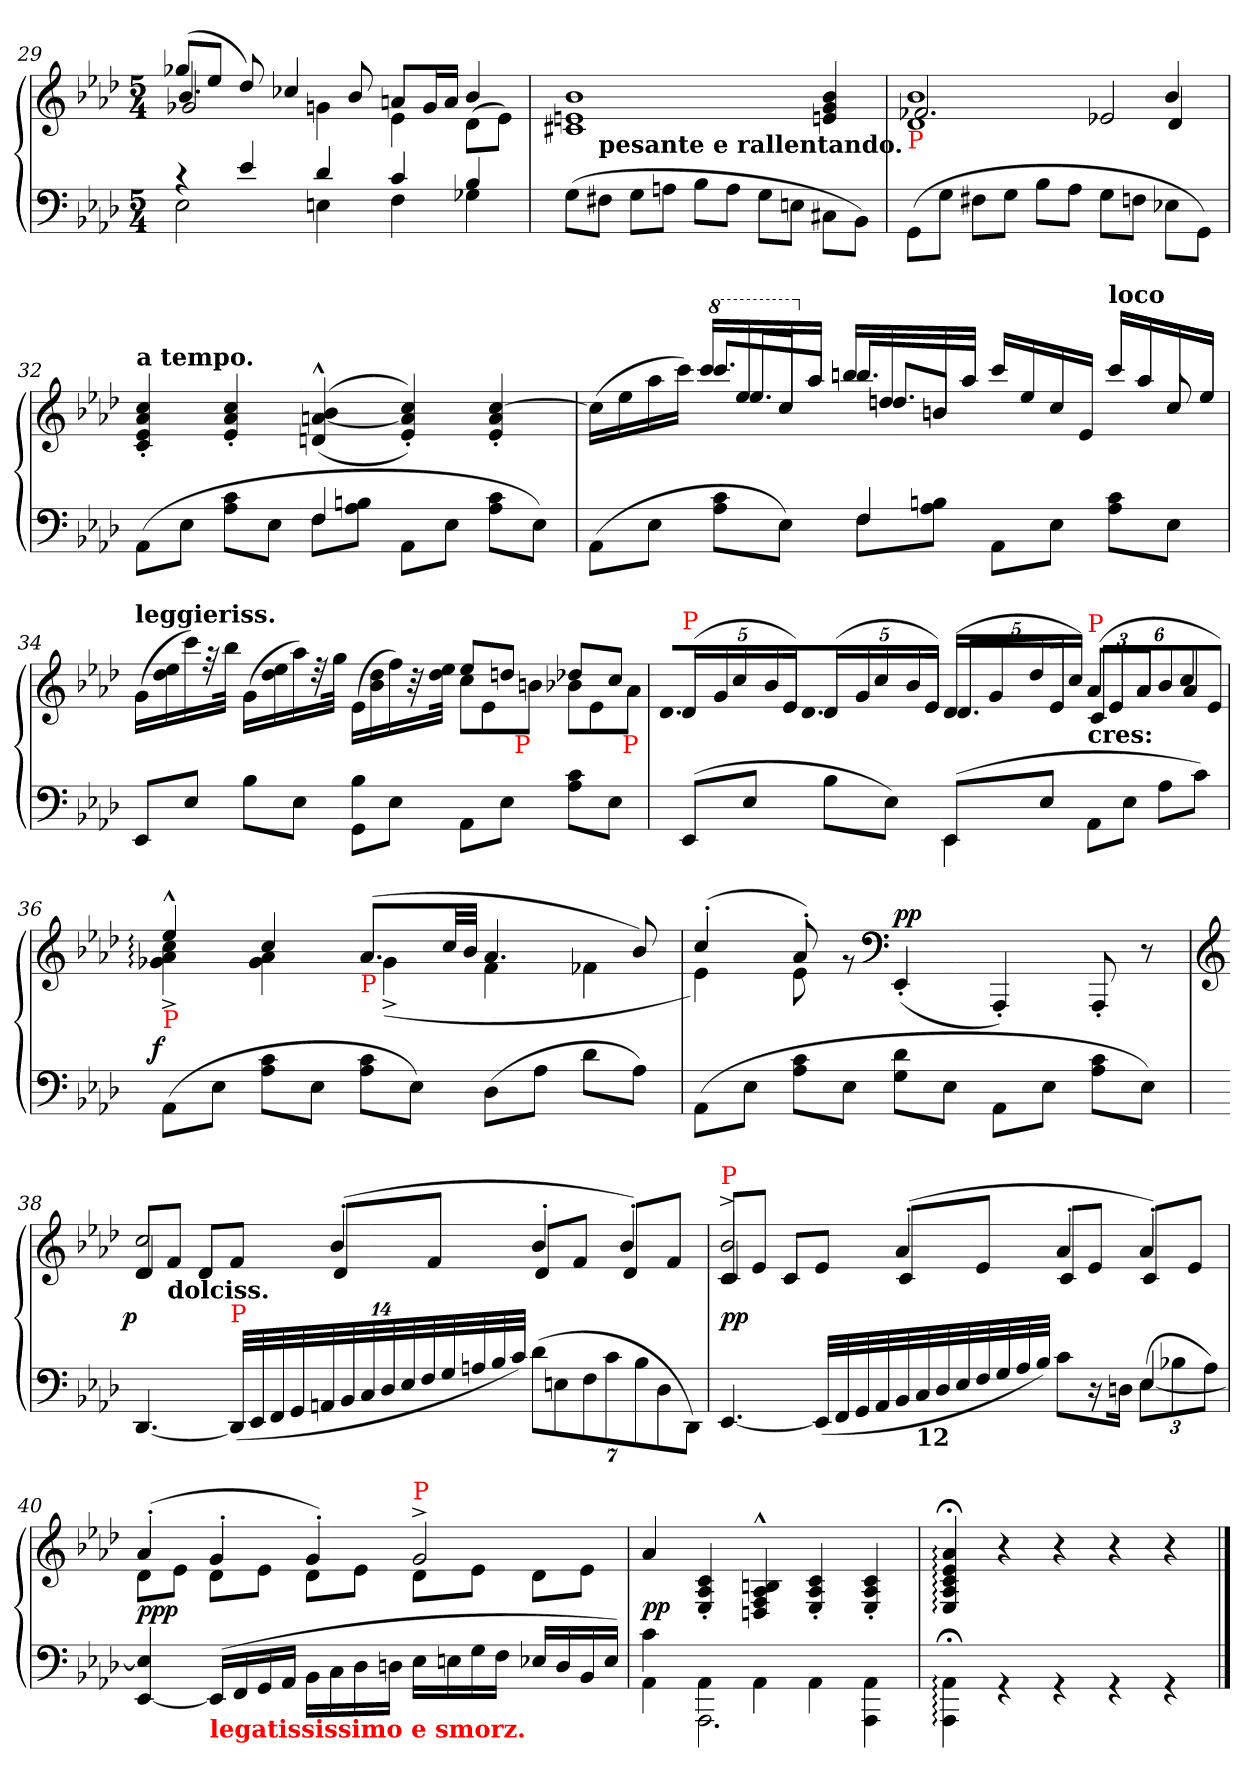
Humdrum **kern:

**kern	**kern	**dynam
*part1	*part1	*part1
*staff2	*staff1	*staff1/2
*clefF4	*clefG2	*
*k[b-e-a-d-]	*k[b-e-a-d-]	*
*A-:	*A-:	*
*M5/4	*M5/4	*
=29	=29	=29
*^	*^	*
*	*	*	*^	*
4rc	2E-	(>8gg-XL	4.b-/	2g-X	.
.	.	8ee-J	.	.	.
4e-	.	8dd-)	.	.	.
.	.	4cc-X	8ryy	.	.
4d-	4En	.	2.ryy	4gn\	.
.	.	8b-	.	.	.
4c	4F	8anL	.	4e-\	.
.	.	16gL	.	.	.
.	.	16aJJ	.	.	.
4B-	4G-X	4b-	.	(>8d-\L	.
.	.	.	.	8e-\J)	.
*v	*v	*	*	*	*
*	*	*v	*v	*
=30	=30	=30	=30
(>8GL	1b- 1en 1c#X	8ryy	.
!	!	!LO:TX:b:B:t=pesante e rallentando.	!
8F#XJ	.	1ryy	.
8GL	.	.	.
8AnJ	.	.	.
8B-L	.	.	.
8AJ	.	.	.
8GL	.	.	.
8EnJ	.	.	.
8C#X\L	4b- 4g 4en	.	.
8BB-J)	.	8ryy	.
=31	=31	=31	=31
*	*	*^	*
!	!LO:TX:b:color=red:t=P	!	!	!
(>8GG\L	1b-	2.f-X/	1d-	.
8GJ	.	.	.	.
8F#XL	.	.	.	.
8GJ	.	.	.	.
8B-L	.	.	.	.
8A-J	.	.	.	.
8GL	.	2e-X/	.	.
8FnJ	.	.	.	.
8E-X\L	4b-	.	4d-	.
8GGJ)	.	.	.	.
*	*v	*v	*v	*
=32	=32	=32
*^	*	*
!	!	!LO:TX:a:B:t=a tempo.	!
2ryy	(>8AA-\L	4cc'< 4a-'< 4e-'< 4c'<	.
.	8E-J	.	.
.	8c 8A-L	4cc'< 4a-'< 4e-'<	.
.	8E-J	.	.
4F	8FL	(<(>4b-^^> [4an^^> 4dn^^>	.
.	8Bn 8A-J	.	.
2ryy	8AA-\L	4cc'< 4a]'< 4e-'<))	.
.	8E-J	.	.
.	8c 8A-L	[4cc'< 4a'< 4e-'<	.
.	8E-J)	.	.
=33	=33	=33	=33
*	*	*^	*
*	*	*	*^	*
2ryy	(>8AA-\L	4ryy	4ryy	(>16ccLL]	.
.	.	.	.	16ee-	.
.	8E-J	.	.	16aa-	.
.	.	.	.	16cccJJ)	.
*	*	*8va	*	*	*
.	8c 8A-L	8.ccccL	16ryy	16ccccLL	.
!	!	!	!LO:N:vis=8.	!	!
.	.	.	16eee-/L	16eee-	.
!	!	!	!LO:N:vis=8	!	!
.	8E-J)	.	16cccJ	16ccc	.
*	*	*X8va	*	*	*
!	!	!LO:N:vis=8	!	!	!
.	.	16aa-J	8ryy	16aa-JJ	.
4F	8FL	8.bbnL	.	16bbnLL	.
!	!	!	!LO:N:vis=8.	!	!
.	.	.	16ddn/L	16ddn	.
!	!	!	!LO:N:vis=8	!	!
.	8Bn 8A-J	.	16bnJ	16bn	.
.	.	8aa-J	4ryy	16aa-JJ	.
2ryy	8AA-\L	.	.	16cccLL	.
.	.	8.ryy	.	16ee-	.
.	8E-J	.	.	16cc	.
.	.	.	8.ryy	16e-JJ	.
!	!	!LO:TX:a:B:t=loco	!	!	!
.	8c 8A-L	16cccKL	.	16cccLL	.
.	.	8aa-	.	16aa-	.
.	8E-J	.	8cc/	16cc	.
.	.	16ee-Jk	.	16ee-JJ	.
=34	=34	=34	=34	=34	=34
!	!	!LO:TX:a:B:t=leggieriss.	!	!	!
*	*	*	*v	*v	*
8EE-L	2ryy	(>16gLL	2.ryy	.
.	.	16ee- 16dd-	.	.
8E-J	.	16ccc)	.	.
.	.	32rff	.	.
.	.	32bb-JJk	.	.
8B-L	.	(>16gLL	.	.
.	.	16ee- 16dd-	.	.
8E-J	.	16aa-)	.	.
.	.	32rdd	.	.
.	.	32ggJJk	.	.
4B-\	8GGL	(>16e-LL	.	.
.	.	16dd- 16b-	.	.
.	8E-J	16ff)	.	.
.	.	32r	.	.
.	.	32ee- 32dd-JJk	.	.
*	*	*	*Xtuplet	*
4ryy	8AA-\L	8ee-L	12ccL	.
.	.	.	12e-	.
.	8E-J	8ddnJ	.	.
!	!	!	!LO:TX:b:color=red:t=P	!
.	.	.	12bnJ	.
8c 8A-L	4ryy	8dd-XL	12b-XL	.
.	.	.	12e-	.
8E-J	.	8ccJ	.	.
!	!	!	!LO:TX:b:color=red:t=P	!
.	.	.	12a-J	.
*	*	*v	*v	*
=35	=35	=35	=35
*	*	*tuplet	*
*	*	*^	*
*	*	*Xbrackettup	*Xtuplet	*
*	*	*	*^	*
!	!	!LO:TX:a:color=red:t=P	!	!	!
!	!	!	!	!LO:N:vis=4.	!
(>8EE-L	2ryy	(>20d-LL	20ryy	5d-	.
!	!	!	!LO:N:vis=4	!	!
.	.	20g	20g	.	.
.	.	20cc	20ryy	.	.
8E-J	.	.	.	.	.
!	!	!	!LO:N:vis=8	!	!
.	.	20b-	20b-	.	.
.	.	20e-JJ)	10ryy	20e-JJ	.
*	*	*tuplet	*	*Xtuplet	*
!	!	!	!	!LO:N:vis=4.	!
8B-L	.	(>20d-LL	.	5d-	.
!	!	!	!LO:N:vis=4	!	!
.	.	20g	20g	.	.
.	.	20cc	20ryy	.	.
8E-J)	.	.	.	.	.
!	!	!	!LO:N:vis=8	!	!
.	.	20b-	20b-	.	.
.	.	20e-JJ)	10ryy	20e-JJ	.
*	*	*tuplet	*	*Xtuplet	*
(>8EE-L	4EE-	(>20d-LL	.	10.d-L	.
!	!	!	!LO:N:vis=4	!	!
.	.	20g	20g	.	.
!	!	!	!LO:N:vis=4.	!	!
.	.	20dd-	20dd-	.	.
8E-J	.	.	.	.	.
.	.	20e-	20ryy	20e-Jk	.
.	.	20ccJJ)	20ccJJ	20ryy	.
*	*	*	*	*tuplet	*
!	!	!LO:TX:a:color=red:t=P	!	!	!
!	!	!LO:TX:c:B:t=cres&colon;	!	!	!
8AA-\L	2ryy	(>12a-L	2ryy	12cL	.
.	.	12e-	.	12e-	.
8E-J	.	.	.	.	.
.	.	12a-J	.	12a-	.
*	*	*Xtuplet	*	*	*
8A-L	.	12ryy	.	12b-	.
.	.	6cc	.	12a-	.
8cJ)	.	.	.	.	.
.	.	.	.	12e-J)	.
*v	*v	*	*	*	*
=36	=36	=36	=36	=36
!	!LO:TX:b:color=red:t=P	!	!	!
!	!	!	!	!LO:DY:rj
*	*	*v	*v	*
(>8AA-\L	4ee-:^^>	4cc:^< 4a-:^< 4g-X:^<	f
8E-J	.	.	.
8c 8A-L	4cc	4a- 4g-	.
8E-J	.	.	.
!	!LO:TX:b:color=red:t=P	!	!
8c 8A-L	(>8.a-L	(<4g-^	.
8E-J)	.	.	.
.	32ccLL	.	.
.	32b-JJJ	.	.
(>8D-L	4.a-	4f	.
8A-J	.	.	.
8d-L	.	4f-X	.
8A-J)	8b-)	.	.
=37	=37	=37	=37
(>8AA-\L	(>4cc'>	4e-)	.
8E-J	.	.	.
8c 8A-L	8a-'>)	8e-	.
8E-J	8ryy	8rg	.
*	*clefF4	*	*
!	!	!	!LO:DY:a
8d- 8GL	(<4EE-'<	2.ryy	pp
8E-J	.	.	.
8AA-\L	4AAA-'<)	.	.
8E-J	.	.	.
8c 8A-L	8AAA-'<	.	.
8E-J)	8r	.	.
*	*v	*v	*
=38	=38	=38
*	*clefG2	*
*	*^	*
*	*	*^	*
!	!	!	!	!LO:DY:rj
[4.DD-	2cc	4d-/	8d-L	p
!	!	!	!LO:TX:b:B:t=dolciss.	!
.	.	.	8fJ	.
.	.	4d-/	8d-L	.
*Xbrackettup	*	*	*	*
!LO:TX:a:color=red:t=P	!	!	!	!
(<112%3DD-LLLL]	.	.	8fJ	.
112%3EE-	.	.	.	.
112%3FF	.	.	.	.
112%3GG	.	.	.	.
112%3AAn	.	.	.	.
.	(>4b-'>	2.ryy	8d-L	.
112%3BB-	.	.	.	.
112%3C	.	.	.	.
112%3D-	.	.	.	.
112%3E-	.	.	.	.
112%3F	.	.	.	.
.	.	.	8fJ	.
112%3G	.	.	.	.
112%3An	.	.	.	.
112%3B-	.	.	.	.
112%3cJJJJ)	.	.	.	.
(>14d-\L	4b-'>	.	8d-L	.
14En\	.	.	.	.
.	.	.	8fJ	.
14F\	.	.	.	.
14c\	.	.	.	.
.	4b-'>)	.	8d-L	.
14B-\	.	.	.	.
14D-\	.	.	.	.
.	.	.	8fJ	.
14DD-/J)	.	.	.	.
=39	=39	=39	=39	=39
*^	*	*	*	*
!	!	!LO:TX:a:color=red:t=P	!	!	!
[4.EE-	1ryy	2b-^>	4c/	8cL	pp
.	.	.	.	8e-J	.
.	.	.	4c/	8cL	.
(<32EE-LLL]	.	.	.	8e-J	.
32FF	.	.	.	.	.
32GG	.	.	.	.	.
32AA-	.	.	.	.	.
32BB-	.	(>4a-'>	2.ryy	8cL	.
!LO:TX:b:B:t=12	!	!	!	!	!
32C	.	.	.	.	.
32D-	.	.	.	.	.
32E-	.	.	.	.	.
32F	.	.	.	8e-J	.
32G	.	.	.	.	.
32A-	.	.	.	.	.
32B-JJJ)	.	.	.	.	.
8cL	.	4a-'>	.	8cL	.
16r	.	.	.	8e-J	.
16DnJk	.	.	.	.	.
(>12E-\L	[4E-/	4a-'>)	.	8cL	.
12B-X	.	.	.	.	.
.	.	.	.	8e-J	.
12A-J)	.	.	.	.	.
*v	*v	*	*	*	*
*	*	*v	*v	*
=40	=40	=40	=40
4E-] [4EE-	(>4a-'>	8d-L	ppp
.	.	8e-J	.
!LO:TX:b:B:color=red:t=legatississimo e smorz.	!	!	!
(>16EE-LL]	4g'>	8d-L	.
16FF	.	.	.
16GG	.	8e-J	.
16AA-JJ	.	.	.
16BB-\LL	4g'>)	8d-L	.
16C	.	.	.
16D-	.	8e-J	.
16DnJJ	.	.	.
!	!LO:TX:a:color=red:t=P	!	!
16E-LL	2g^	8d-L	.
16En	.	.	.
16G	.	8e-J	.
16FJJ	.	.	.
16E-XLL	.	8d-L	.
16D	.	.	.
16BB-	.	8e-J	.
16E-JJ)	.	.	.
*	*v	*v	*
=41	=41	=41
*^	*	*
4c\	4AA-\	4a-/	pp
4AA-\	2.AAA-	4c'>/ 4A-'>/ 4E-'>/	.
4AA-\	.	4Bn^^>/ 4A-^^>/ 4F^^>/ 4Dn^^>/	.
4AA-\	.	4c'>/ 4A-'>/ 4E-'>/	.
4AA-\ 4AAA-\	4ryy	4c'>/ 4A-'>/ 4E-'>/	.
*v	*v	*	*
=42	=42	=42
4AA-;:\ 4AAA-;:\	4a-;<:/ 4e-;<:/ 4c;<:/ 4A-;<:/ 4E-;<:/	.
4rGG	4r	.
4rGG	4r	.
4rGG	4r	.
4rGG	4r	.
==	==	==
*-	*-	*-
